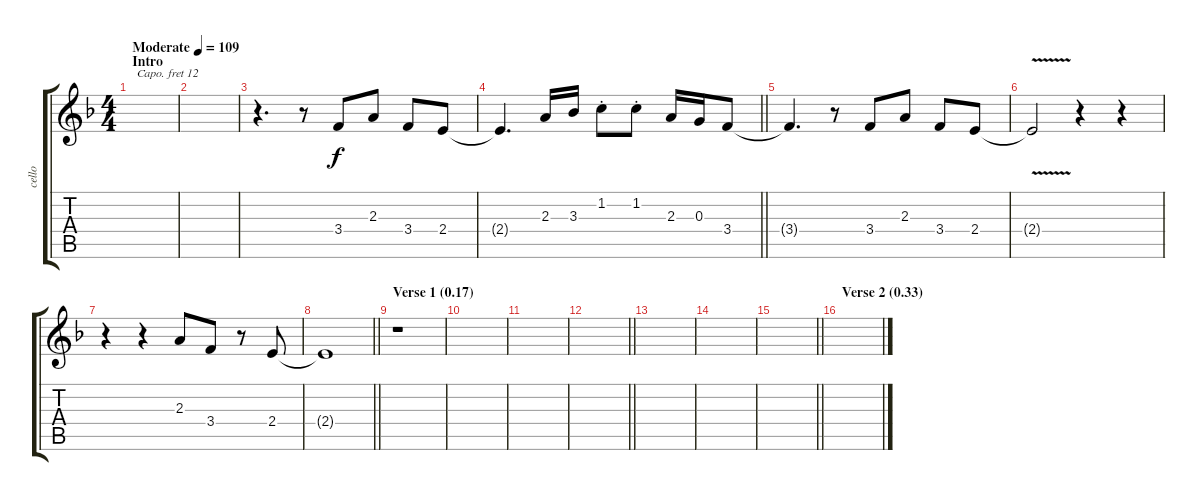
\track ("cello" "cello") {instrument viola}
\staff {score tabs}
\capo 12
\tuning (E4 B3 G3 D3 A2 E2) {hide}
\ts (4 4)
\section ("" "Intro")
\tempo (109 "Moderate")
\clef g2
\ks f
|
|
r.4{d} r.8 3.4.8 2.3.8 3.4.8 2.4.8 |
\barLineRight lightlight
2.4{t}.4{d} 2.3.16 3.3.16 1.2{st}.8 1.2{st}.8 2.3.16 0.3.16 3.4.8 |
3.4{t}.4{d} r.8 3.4.8 2.3.8 3.4.8 2.4.8 |
2.4{v t}.2 r.4 r.4 |
r.4 r.4 2.3.8 3.4.8 r.8 2.4.8 |
\barLineRight lightlight
2.4{t}.1 |
\section ("" "Verse 1 (0.17)")
r.1 |
|
|
\barLineRight lightlight
|
|
|
\barLineRight lightlight
|
\section ("" "Verse 2 (0.33)")
